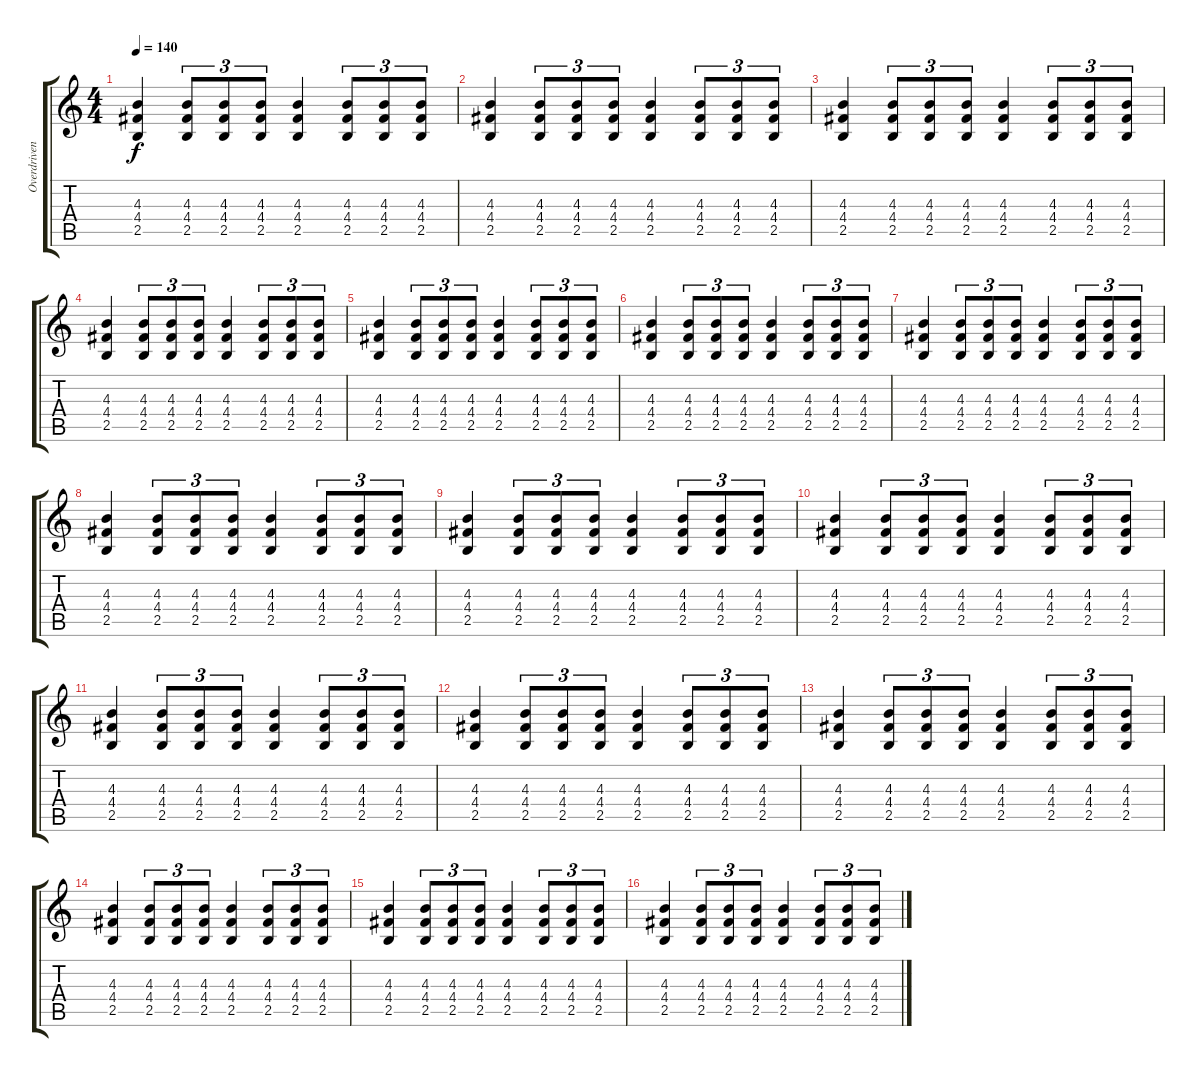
\track ("Overdriven Guitar" "Overdriven") {instrument overdrivenguitar}
\staff {score tabs}
\tuning (E4 B3 G3 D3 A2 E2) {hide}
\ts (4 4)
\tempo 140
\clef g2
\ks c
(4.3 4.4 2.5).4{dy f} (4.3 4.4 2.5).8{tu (3 2)} (4.3 4.4 2.5).8{tu (3 2)} (4.3 4.4 2.5).8{tu (3 2)} (4.3 4.4 2.5).4 (4.3 4.4 2.5).8{tu (3 2)} (4.3 4.4 2.5).8{tu (3 2)} (4.3 4.4 2.5).8{tu (3 2)} |
(4.3 4.4 2.5).4 (4.3 4.4 2.5).8{tu (3 2)} (4.3 4.4 2.5).8{tu (3 2)} (4.3 4.4 2.5).8{tu (3 2)} (4.3 4.4 2.5).4 (4.3 4.4 2.5).8{tu (3 2)} (4.3 4.4 2.5).8{tu (3 2)} (4.3 4.4 2.5).8{tu (3 2)} |
(4.3 4.4 2.5).4 (4.3 4.4 2.5).8{tu (3 2)} (4.3 4.4 2.5).8{tu (3 2)} (4.3 4.4 2.5).8{tu (3 2)} (4.3 4.4 2.5).4 (4.3 4.4 2.5).8{tu (3 2)} (4.3 4.4 2.5).8{tu (3 2)} (4.3 4.4 2.5).8{tu (3 2)} |
(4.3 4.4 2.5).4 (4.3 4.4 2.5).8{tu (3 2)} (4.3 4.4 2.5).8{tu (3 2)} (4.3 4.4 2.5).8{tu (3 2)} (4.3 4.4 2.5).4 (4.3 4.4 2.5).8{tu (3 2)} (4.3 4.4 2.5).8{tu (3 2)} (4.3 4.4 2.5).8{tu (3 2)} |
(4.3 4.4 2.5).4 (4.3 4.4 2.5).8{tu (3 2)} (4.3 4.4 2.5).8{tu (3 2)} (4.3 4.4 2.5).8{tu (3 2)} (4.3 4.4 2.5).4 (4.3 4.4 2.5).8{tu (3 2)} (4.3 4.4 2.5).8{tu (3 2)} (4.3 4.4 2.5).8{tu (3 2)} |
(4.3 4.4 2.5).4 (4.3 4.4 2.5).8{tu (3 2)} (4.3 4.4 2.5).8{tu (3 2)} (4.3 4.4 2.5).8{tu (3 2)} (4.3 4.4 2.5).4 (4.3 4.4 2.5).8{tu (3 2)} (4.3 4.4 2.5).8{tu (3 2)} (4.3 4.4 2.5).8{tu (3 2)} |
(4.3 4.4 2.5).4 (4.3 4.4 2.5).8{tu (3 2)} (4.3 4.4 2.5).8{tu (3 2)} (4.3 4.4 2.5).8{tu (3 2)} (4.3 4.4 2.5).4 (4.3 4.4 2.5).8{tu (3 2)} (4.3 4.4 2.5).8{tu (3 2)} (4.3 4.4 2.5).8{tu (3 2)} |
(4.3 4.4 2.5).4 (4.3 4.4 2.5).8{tu (3 2)} (4.3 4.4 2.5).8{tu (3 2)} (4.3 4.4 2.5).8{tu (3 2)} (4.3 4.4 2.5).4 (4.3 4.4 2.5).8{tu (3 2)} (4.3 4.4 2.5).8{tu (3 2)} (4.3 4.4 2.5).8{tu (3 2)} |
(4.3 4.4 2.5).4 (4.3 4.4 2.5).8{tu (3 2)} (4.3 4.4 2.5).8{tu (3 2)} (4.3 4.4 2.5).8{tu (3 2)} (4.3 4.4 2.5).4 (4.3 4.4 2.5).8{tu (3 2)} (4.3 4.4 2.5).8{tu (3 2)} (4.3 4.4 2.5).8{tu (3 2)} |
(4.3 4.4 2.5).4 (4.3 4.4 2.5).8{tu (3 2)} (4.3 4.4 2.5).8{tu (3 2)} (4.3 4.4 2.5).8{tu (3 2)} (4.3 4.4 2.5).4 (4.3 4.4 2.5).8{tu (3 2)} (4.3 4.4 2.5).8{tu (3 2)} (4.3 4.4 2.5).8{tu (3 2)} |
(4.3 4.4 2.5).4 (4.3 4.4 2.5).8{tu (3 2)} (4.3 4.4 2.5).8{tu (3 2)} (4.3 4.4 2.5).8{tu (3 2)} (4.3 4.4 2.5).4 (4.3 4.4 2.5).8{tu (3 2)} (4.3 4.4 2.5).8{tu (3 2)} (4.3 4.4 2.5).8{tu (3 2)} |
(4.3 4.4 2.5).4 (4.3 4.4 2.5).8{tu (3 2)} (4.3 4.4 2.5).8{tu (3 2)} (4.3 4.4 2.5).8{tu (3 2)} (4.3 4.4 2.5).4 (4.3 4.4 2.5).8{tu (3 2)} (4.3 4.4 2.5).8{tu (3 2)} (4.3 4.4 2.5).8{tu (3 2)} |
(4.3 4.4 2.5).4 (4.3 4.4 2.5).8{tu (3 2)} (4.3 4.4 2.5).8{tu (3 2)} (4.3 4.4 2.5).8{tu (3 2)} (4.3 4.4 2.5).4 (4.3 4.4 2.5).8{tu (3 2)} (4.3 4.4 2.5).8{tu (3 2)} (4.3 4.4 2.5).8{tu (3 2)} |
(4.3 4.4 2.5).4 (4.3 4.4 2.5).8{tu (3 2)} (4.3 4.4 2.5).8{tu (3 2)} (4.3 4.4 2.5).8{tu (3 2)} (4.3 4.4 2.5).4 (4.3 4.4 2.5).8{tu (3 2)} (4.3 4.4 2.5).8{tu (3 2)} (4.3 4.4 2.5).8{tu (3 2)} |
(4.3 4.4 2.5).4 (4.3 4.4 2.5).8{tu (3 2)} (4.3 4.4 2.5).8{tu (3 2)} (4.3 4.4 2.5).8{tu (3 2)} (4.3 4.4 2.5).4 (4.3 4.4 2.5).8{tu (3 2)} (4.3 4.4 2.5).8{tu (3 2)} (4.3 4.4 2.5).8{tu (3 2)} |
(4.3 4.4 2.5).4 (4.3 4.4 2.5).8{tu (3 2)} (4.3 4.4 2.5).8{tu (3 2)} (4.3 4.4 2.5).8{tu (3 2)} (4.3 4.4 2.5).4 (4.3 4.4 2.5).8{tu (3 2)} (4.3 4.4 2.5).8{tu (3 2)} (4.3 4.4 2.5).8{tu (3 2)}
